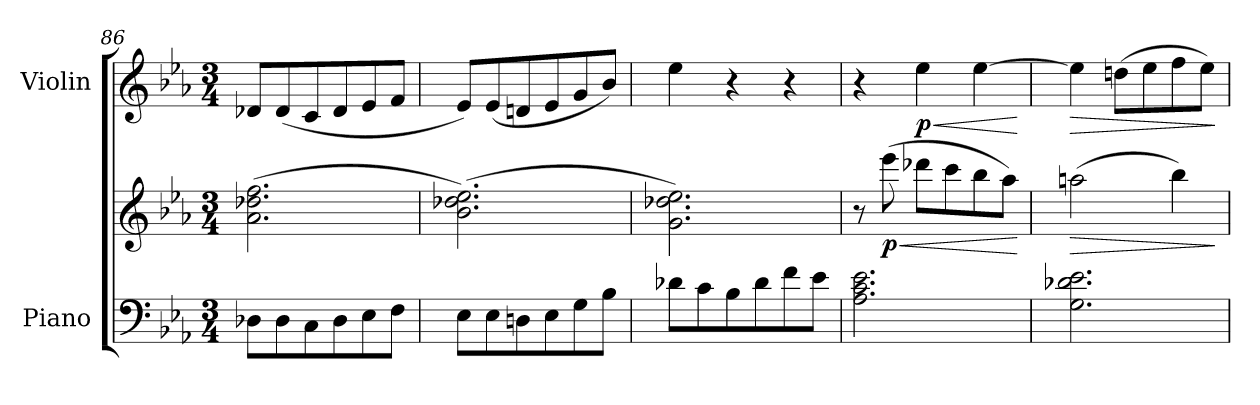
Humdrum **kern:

**kern	**kern	**dynam	**kern	**dynam
*part2	*part2	*part2	*part1	*part1
*staff3	*staff2	*staff2/3	*staff1	*staff1
*I"Piano	*	*	*I"Violin	*
*I'Pno	*	*	*I'Vln	*
*clefF4	*clefG2	*	*clefG2	*
*k[b-e-a-]	*k[b-e-a-]	*	*k[b-e-a-]	*
*M3/4	*M3/4	*	*M3/4	*
=86	=86	=86	=86	=86
8D-X\L	(>2.a-\ 2.dd-X\ 2.ff\	.	8d-X/L	.
8D-\	.	.	(<8d-/	.
8C\	.	.	8c/	.
8D-\	.	.	8d-/	.
8E-\	.	.	8e-/	.
8F\J	.	.	8f/J	.
=87	=87	=87	=87	=87
8E-\L	(>2.b-\ 2.dd-X\ 2.ee-\)	.	8e-/L)	.
8E-\	.	.	(<8e-/	.
8Dn\	.	.	8dn/	.
8E-\	.	.	8e-/	.
8G\	.	.	8g/	.
8B-\J	.	.	8b-/J)	.
!!LO:PB:g=z
=88	=88	=88	=88	=88
8d-X\L	2.g\ 2.dd-X\ 2.ee-\)	.	4ee-\	.
8c\	.	.	.	.
8B-\	.	.	4r	.
8d-\	.	.	.	.
8f\	.	.	4r	.
8e-\J	.	.	.	.
=89	=89	=89	=89	=89
2.A-\ 2.c\ 2.e-\	8r	.	4r	.
!	!	!LO:HP:b	!	!
!	!	!LO:DY:n=1:b	!	!
.	(>8eee-\	< p	.	.
!	!	!	!	!LO:HP:b
!	!	!	!	!LO:DY:n=1:b
.	8ddd-X\L	.	4ee-\	< p
.	8ccc\	.	.	.
.	8bb-\	.	[4ee-\	.
.	8aa-\J)	.	.	.
.	.	[	.	[
=90	=90	=90	=90	=90
!	!	!LO:HP:b	!	!LO:HP:b
2.G\ 2.d-X\ 2.e-\	(>2aan\	>	4ee-\]	>
.	.	.	(>8ddn\L	.
.	.	.	8ee-\	.
.	4bb-\)	.	8ff\	.
.	.	.	8ee-\J)	.
.	.	]	.	]
=	=	=	=	=
*-	*-	*-	*-	*-
